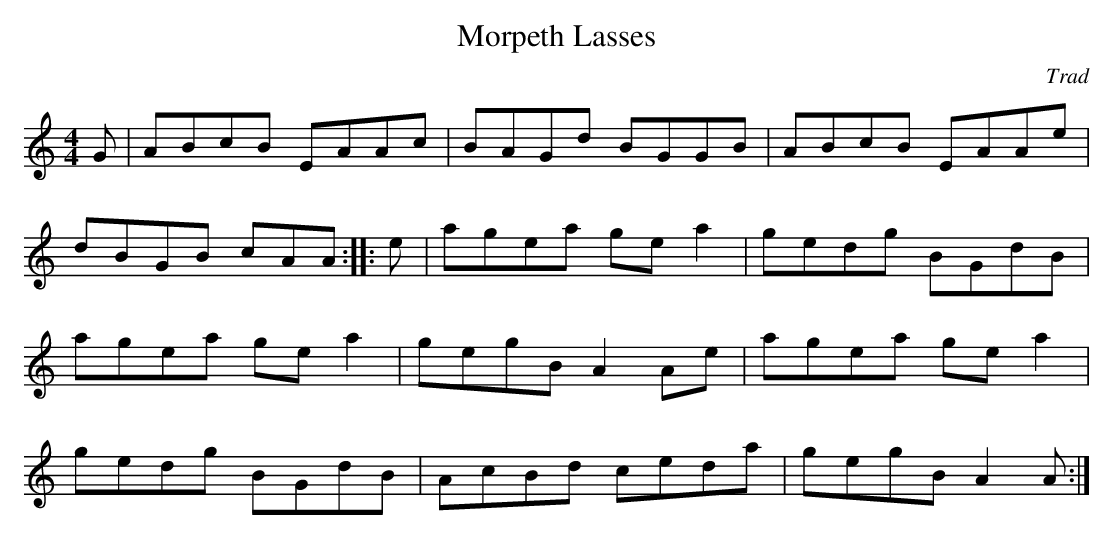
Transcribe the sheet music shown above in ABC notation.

X:1
T:Morpeth Lasses
C:Trad
M:4/4
K:C
G|ABcB EAAc | BAGd BGGB| ABcB EAAe | dBGB cAA :: e| agea ge a2 |\
gedg BGdB | agea ge a2 |gegB A2 Ae | agea ge a2 |gedg BGdB |AcBd ceda|\
gegB A2 A:|
